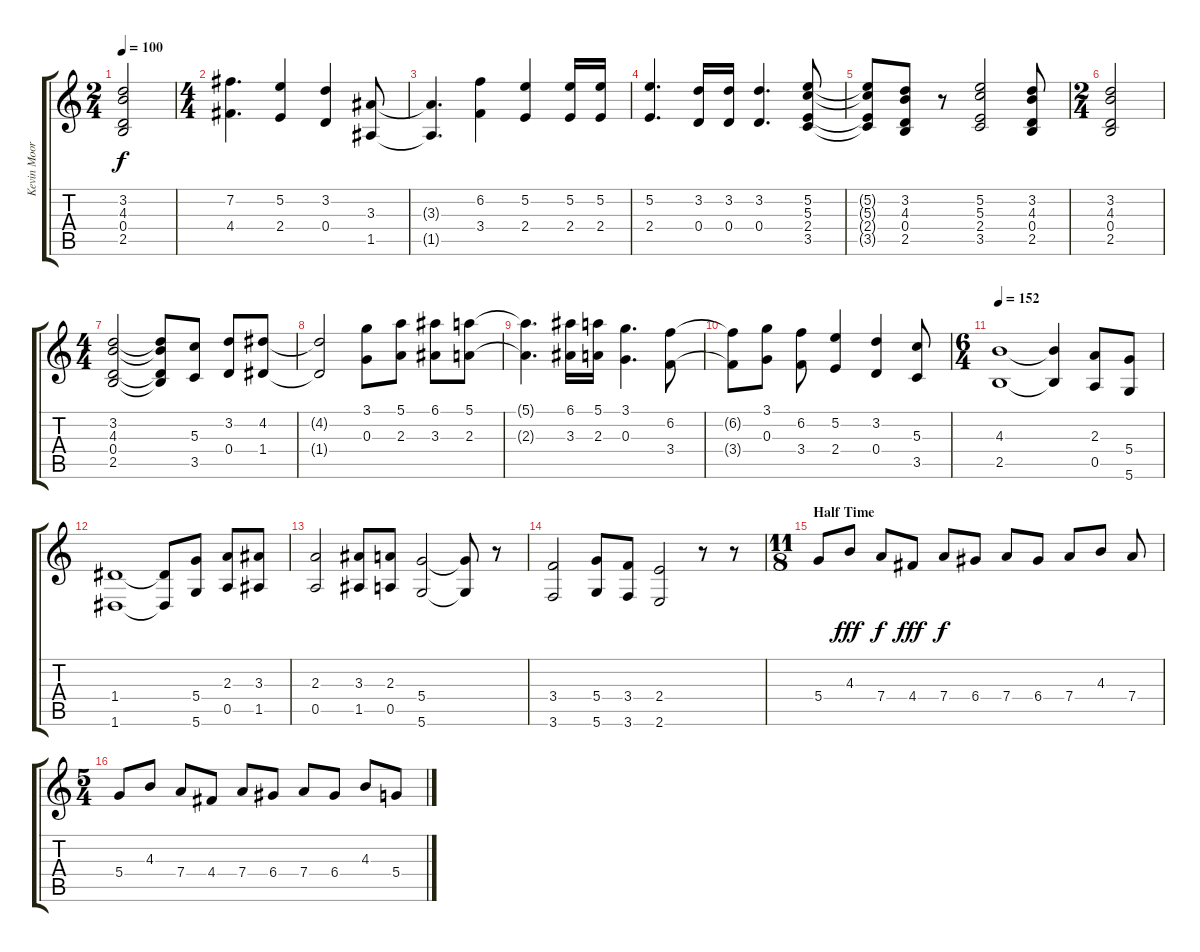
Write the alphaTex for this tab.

\track ("Kevin Moore (Keyboard)" "Kevin Moor") {instrument drawbarorgan}
\staff {score tabs}
\tuning (E5 B4 G4 D4 A3 D3) {hide}
\ts (2 4)
\tempo 100
\clef g2
\ks c
(3.2 4.3 0.4 2.5).2{dy f} |
\ts (4 4)
(7.2 4.4).4{d} (5.2 2.4).4 (3.2 0.4).4 (3.3 1.5).8 |
(3.3{t} 1.5{t}).4{d} (6.2 3.4).4 (5.2 2.4).4 (5.2 2.4).16 (5.2 2.4).16 |
(5.2 2.4).4{d} (3.2 0.4).16 (3.2 0.4).16 (3.2 0.4).4{d} (5.2 5.3 2.4 3.5).8 |
(5.2{t} 5.3{t} 2.4{t} 3.5{t}).8 (3.2 4.3 0.4 2.5).8 r.8 (5.2 5.3 2.4 3.5).2 (3.2 4.3 0.4 2.5).8 |
\ts (2 4)
(3.2 4.3 0.4 2.5).2 |
\ts (4 4)
(3.2 4.3 0.4 2.5).2 (3.2{t} 4.3{t} 0.4{t} 2.5{t}).8 (5.3 3.5).8 (3.2 0.4).8 (4.2 1.4).8 |
(4.2{t} 1.4{t}).2 (3.1 0.3).8 (5.1 2.3).8 (6.1 3.3).8 (5.1 2.3).8 |
(5.1{t} 2.3{t}).4{d} (6.1 3.3).16 (5.1 2.3).16 (3.1 0.3).4{d} (6.2 3.4).8 |
(6.2{t} 3.4{t}).8 (3.1 0.3).8 (6.2 3.4).8 (5.2 2.4).4 (3.2 0.4).4 (5.3 3.5).8 |
\ts (6 4)
\tempo 152
(4.3 2.5).1 (4.3{t} 2.5{t}).4 (2.3 0.5).8 (5.4 5.6).8 |
(1.4 1.6).1 (1.4{t} 1.6{t}).8 (5.4 5.6).8 (2.3 0.5).8 (3.3 1.5).8 |
(2.3 0.5).2 (3.3 1.5).8 (2.3 0.5).8 (5.4 5.6).2 (5.4{t} 5.6{t}).8 r.8 |
(3.4 3.6).2 (5.4 5.6).8 (3.4 3.6).8 (2.4 2.6).2 r.8 r.8 |
\ts (11 8)
\section ("" "Half Time")
5.4.8{volume 9 instrument drawbarorgan} 4.3.8{dy fff} 7.4.8{dy f} 4.4.8{dy fff} 7.4.8{dy f} 6.4.8 7.4.8 6.4.8 7.4.8 4.3.8 7.4.8 |
\ts (5 4)
5.4.8 4.3.8 7.4.8 4.4.8 7.4.8 6.4.8 7.4.8 6.4.8 4.3.8 5.4.8
